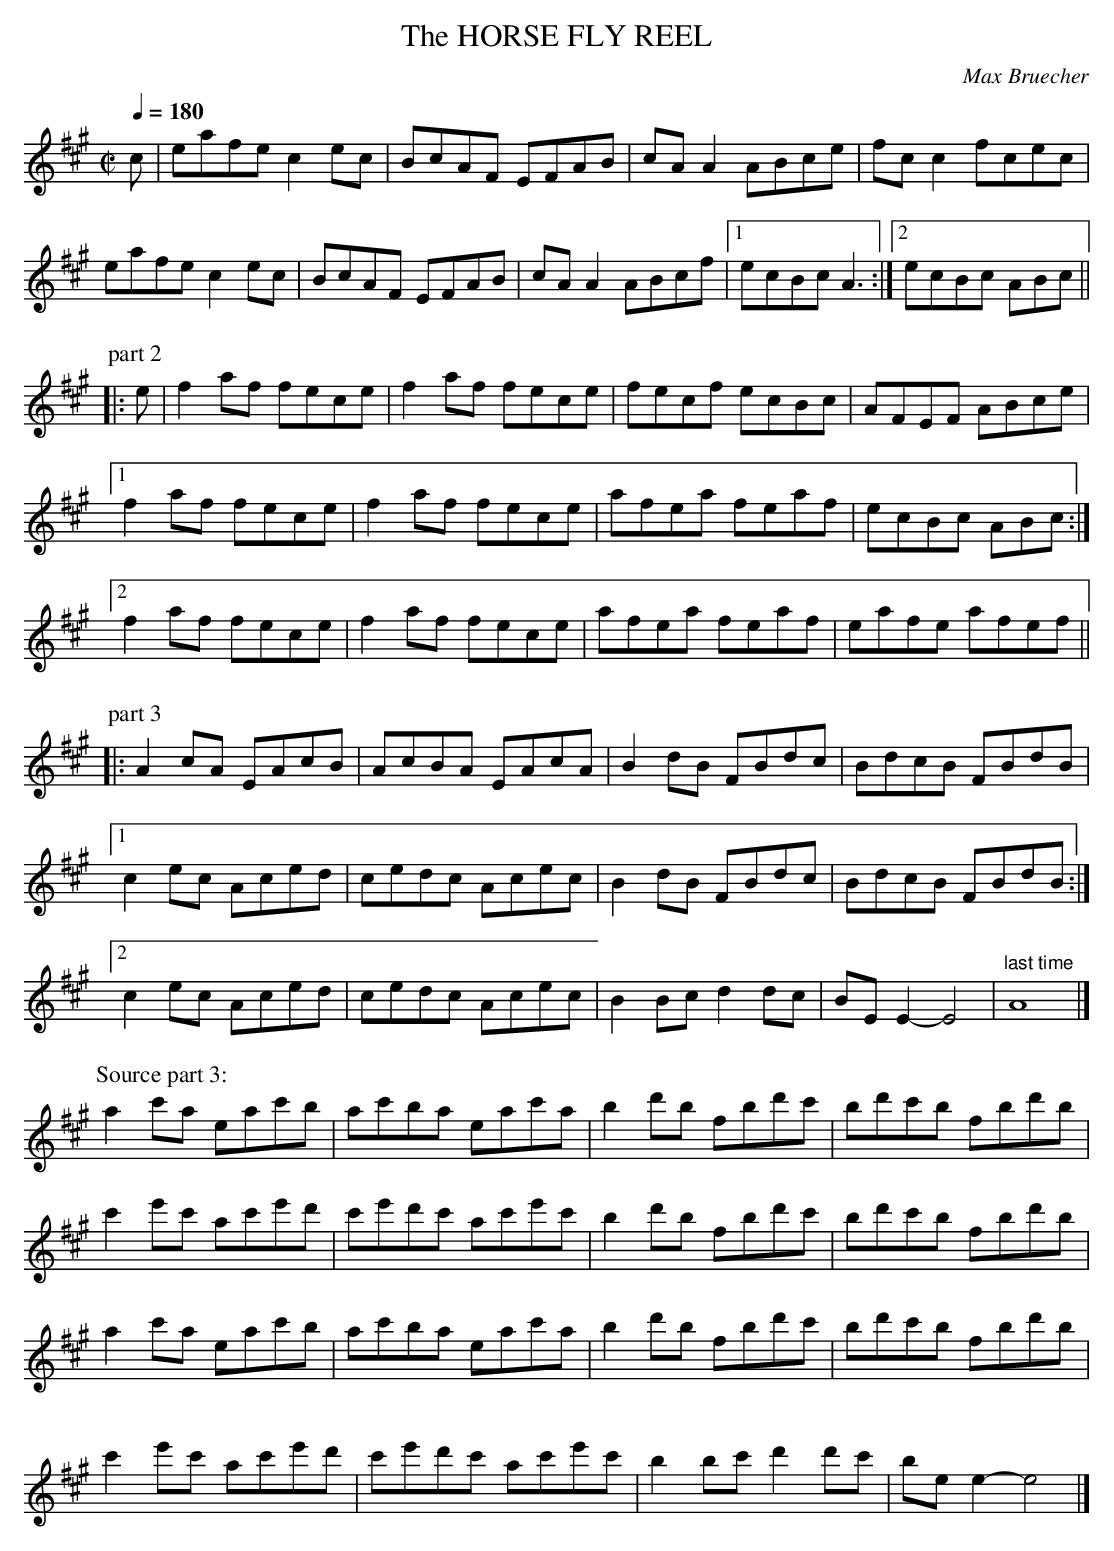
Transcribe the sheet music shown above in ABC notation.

X:1
T:HORSE FLY REEL, The
C:Max Bruecher
Q:1/4=180
M:C|
L:1/8
K:A
c|eafe c2 ec|BcAF EFAB|cA A2 ABce|fc c2 fcec|
eafe c2 ec|BcAF EFAB|cA A2 ABcf|1 ecBc A3 :|\
[2 ecBc ABc||
P:part 2
|:e|f2 af fece|f2 af fece|fecf ecBc|AFEF ABce|
[1 f2 af fece|f2 af fece|afea feaf|ecBc ABc:|
[2 f2 af fece|f2 af fece|afea feaf|eafe afef||
P:part 3
|:A2 cA EAcB|AcBA EAcA|B2 dB FBdc|BdcB FBdB|
[1 c2 ec Aced|cedc Acec|B2 dB FBdc|BdcB FBdB:|
[2 c2 ec Aced|cedc Acec|B2 Bc d2 dc|BE E2-E4|\
"last time"A8|]
P:Source part 3:
a2 c'a eac'b|ac'ba eac'a|b2 d'b fbd'c'|bd'c'b fbd'b|
c'2 e'c' ac'e'd'|c'e'd'c' ac'e'c'|b2 d'b fbd'c'|bd'c'b fbd'b|
a2 c'a eac'b|ac'ba eac'a|b2 d'b fbd'c'|bd'c'b fbd'b|
c'2 e'c' ac'e'd'|c'e'd'c' ac'e'c'|b2 bc' d'2 d'c'|be e2-e4|]
